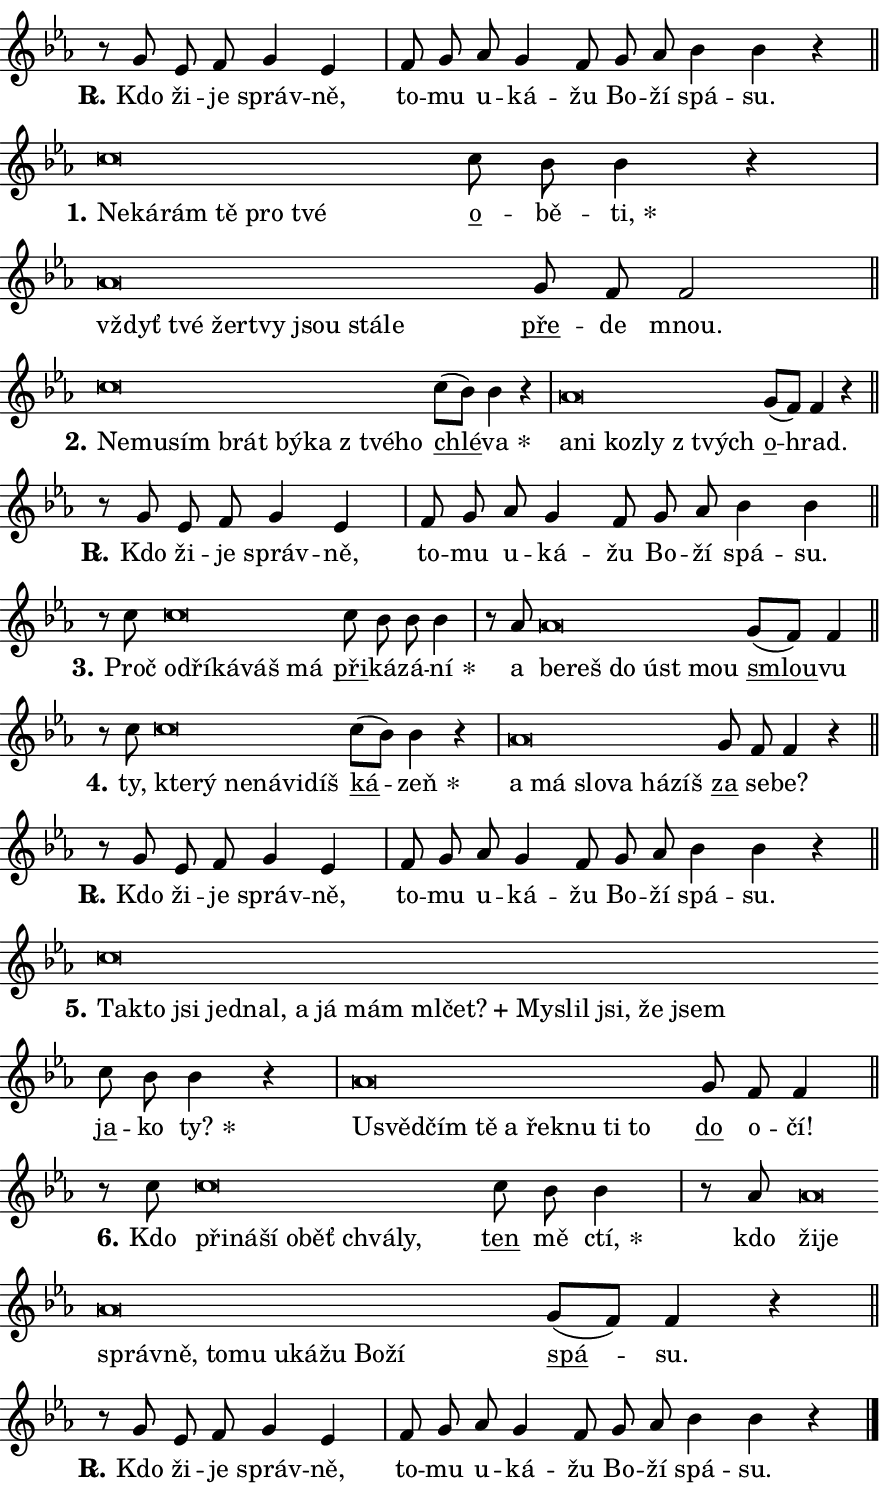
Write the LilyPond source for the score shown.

\version "2.24.0"
\header { tagline = "" }
\paper {
  indent = 0\cm
  top-margin = 0\cm
  right-margin = 0.13\cm % to fit lyric hyphens
  bottom-margin = 0\cm
  left-margin = 0\cm
  paper-width = 15\cm
  page-breaking = #ly:one-page-breaking
  system-system-spacing.basic-distance = #11
  score-system-spacing.basic-distance = #11
  ragged-last = ##f
}


%% Author: Thomas Morley
%% https://lists.gnu.org/archive/html/lilypond-user/2020-05/msg00002.html
#(define (line-position grob)
"Returns position of @var[grob} in current system:
   @code{'start}, if at first time-step
   @code{'end}, if at last time-step
   @code{'middle} otherwise
"
  (let* ((col (ly:item-get-column grob))
         (ln (ly:grob-object col 'left-neighbor))
         (rn (ly:grob-object col 'right-neighbor))
         (col-to-check-left (if (ly:grob? ln) ln col))
         (col-to-check-right (if (ly:grob? rn) rn col))
         (break-dir-left
           (and
             (ly:grob-property col-to-check-left 'non-musical #f)
             (ly:item-break-dir col-to-check-left)))
         (break-dir-right
           (and
             (ly:grob-property col-to-check-right 'non-musical #f)
             (ly:item-break-dir col-to-check-right))))
        (cond ((eqv? 1 break-dir-left) 'start)
              ((eqv? -1 break-dir-right) 'end)
              (else 'middle))))

#(define (tranparent-at-line-position vctor)
  (lambda (grob)
  "Relying on @code{line-position} select the relevant enry from @var{vctor}.
Used to determine transparency,"
    (case (line-position grob)
      ((end) (not (vector-ref vctor 0)))
      ((middle) (not (vector-ref vctor 1)))
      ((start) (not (vector-ref vctor 2))))))

noteHeadBreakVisibility =
#(define-music-function (break-visibility)(vector?)
"Makes @code{NoteHead}s transparent relying on @var{break-visibility}"
#{
  \override NoteHead.transparent =
    #(tranparent-at-line-position break-visibility)
#})

#(define delete-ledgers-for-transparent-note-heads
  (lambda (grob)
    "Reads whether a @code{NoteHead} is transparent.
If so this @code{NoteHead} is removed from @code{'note-heads} from
@var{grob}, which is supposed to be @code{LedgerLineSpanner}.
As a result ledgers are not printed for this @code{NoteHead}"
    (let* ((nhds-array (ly:grob-object grob 'note-heads))
           (nhds-list
             (if (ly:grob-array? nhds-array)
                 (ly:grob-array->list nhds-array)
                 '()))
           ;; Relies on the transparent-property being done before
           ;; Staff.LedgerLineSpanner.after-line-breaking is executed.
           ;; This is fragile ...
           (to-keep
             (remove
               (lambda (nhd)
                 (ly:grob-property nhd 'transparent #f))
               nhds-list)))
      ;; TODO find a better method to iterate over grob-arrays, similiar
      ;; to filter/remove etc for lists
      ;; For now rebuilt from scratch
      (set! (ly:grob-object grob 'note-heads)  '())
      (for-each
        (lambda (nhd)
          (ly:pointer-group-interface::add-grob grob 'note-heads nhd))
        to-keep))))

squashNotes = {
  \override NoteHead.X-extent = #'(-0.2 . 0.2)
  \override NoteHead.Y-extent = #'(-0.75 . 0)
  \override NoteHead.stencil =
    #(lambda (grob)
       (let ((pos (ly:grob-property grob 'staff-position)))
         (begin
           (if (< pos -7) (display "ERROR: Lower brevis then expected\n") (display ""))
           (if (<= pos -6) ly:text-interface::print ly:note-head::print))))
}
unSquashNotes = {
  \revert NoteHead.X-extent
  \revert NoteHead.Y-extent
  \revert NoteHead.stencil
}

hideNotes = \noteHeadBreakVisibility #begin-of-line-visible
unHideNotes = \noteHeadBreakVisibility #all-visible

% work-around for resetting accidentals
% https://lilypond.org/doc/v2.23/Documentation/notation/displaying-rhythms#unmetered-music
cadenzaMeasure = {
  \cadenzaOff
  \partial 1024 s1024
  \cadenzaOn
}

#(define-markup-command (accent layout props text) (markup?)
  "Underline accented syllable"
  (interpret-markup layout props
    #{\markup \override #'(offset . 4.3) \underline { #text }#}))

responsum = \markup \concat {
  "R" \hspace #-1.05 \path #0.1 #'((moveto 0 0.07) (lineto 0.9 0.8)) \hspace #0.05 "."
}

spaceSize = #0.6828661417322834 % exact space size for TeX Gyre Schola

\layout {
  \context {
    \Staff
    \remove "Time_signature_engraver"
    \override LedgerLineSpanner.after-line-breaking = #delete-ledgers-for-transparent-note-heads
  }
  \context {
    \Lyrics {
      \override LyricSpace.minimum-distance = \spaceSize
      \override LyricText.font-name = #"TeX Gyre Schola"
      \override LyricText.font-size = 1
      \override StanzaNumber.font-name = #"TeX Gyre Schola Bold"
      \override StanzaNumber.font-size = 1
    }
  }
  \context {
    \Score 
    \override NoteHead.text =
      #(lambda (grob) 
        (let ((pos (ly:grob-property grob 'staff-position)))
          #{\markup {
            \combine
              \halign #-0.55 \raise #(if (= pos -6) 0 0.5) \override #'(thickness . 2) \draw-line #'(3.2 . 0)
              \musicglyph "noteheads.sM1"
          }#}))
  }
}

% magnetic-lyrics.ily
%
%   written by
%     Jean Abou Samra <jean@abou-samra.fr>
%     Werner Lemberg <wl@gnu.org>
%
%   adapted by
%     Jiri Hon <jiri.hon@gmail.com>
%
% Version 2022-Apr-15

% https://www.mail-archive.com/lilypond-user@gnu.org/msg149350.html

#(define (Left_hyphen_pointer_engraver context)
   "Collect syllable-hyphen-syllable occurrences in lyrics and store
them in properties.  This engraver only looks to the left.  For
example, if the lyrics input is @code{foo -- bar}, it does the
following.

@itemize @bullet
@item
Set the @code{text} property of the @code{LyricHyphen} grob between
@q{foo} and @q{bar} to @code{foo}.

@item
Set the @code{left-hyphen} property of the @code{LyricText} grob with
text @q{foo} to the @code{LyricHyphen} grob between @q{foo} and
@q{bar}.
@end itemize

Use this auxiliary engraver in combination with the
@code{lyric-@/text::@/apply-@/magnetic-@/offset!} hook."
   (let ((hyphen #f)
         (text #f))
     (make-engraver
      (acknowledgers
       ((lyric-syllable-interface engraver grob source-engraver)
        (set! text grob)))
      (end-acknowledgers
       ((lyric-hyphen-interface engraver grob source-engraver)
        ;(when (not (grob::has-interface grob 'lyric-space-interface))
          (set! hyphen grob)));)
      ((stop-translation-timestep engraver)
       (when (and text hyphen)
         (ly:grob-set-object! text 'left-hyphen hyphen))
       (set! text #f)
       (set! hyphen #f)))))

#(define (lyric-text::apply-magnetic-offset! grob)
   "If the space between two syllables is less than the value in
property @code{LyricText@/.details@/.squash-threshold}, move the right
syllable to the left so that it gets concatenated with the left
syllable.

Use this function as a hook for
@code{LyricText@/.after-@/line-@/breaking} if the
@code{Left_@/hyphen_@/pointer_@/engraver} is active."
   (let ((hyphen (ly:grob-object grob 'left-hyphen #f)))
     (when hyphen
       (let ((left-text (ly:spanner-bound hyphen LEFT)))
         (when (grob::has-interface left-text 'lyric-syllable-interface)
           (let* ((common (ly:grob-common-refpoint grob left-text X))
                  (this-x-ext (ly:grob-extent grob common X))
                  (left-x-ext
                   (begin
                     ;; Trigger magnetism for left-text.
                     (ly:grob-property left-text 'after-line-breaking)
                     (ly:grob-extent left-text common X)))
                  ;; `delta` is the gap width between two syllables.
                  (delta (- (interval-start this-x-ext)
                            (interval-end left-x-ext)))
                  (details (ly:grob-property grob 'details))
                  (threshold (assoc-get 'squash-threshold details 0.2)))
             (when (< delta threshold)
               (let* (;; We have to manipulate the input text so that
                      ;; ligatures crossing syllable boundaries are not
                      ;; disabled.  For languages based on the Latin
                      ;; script this is essentially a beautification.
                      ;; However, for non-Western scripts it can be a
                      ;; necessity.
                      (lt (ly:grob-property left-text 'text))
                      (rt (ly:grob-property grob 'text))
                      (is-space (grob::has-interface hyphen 'lyric-space-interface))
                      (space (if is-space " " ""))
                      (extra-delta (if is-space spaceSize 0))
                      ;; Append new syllable.
                      (ltrt-space (if (and (string? lt) (string? rt))
                                (string-append lt space rt)
                                (make-concat-markup (list lt space rt))))
                      ;; Right-align `ltrt` to the right side.
                      (ltrt-space-markup (grob-interpret-markup
                               grob
                               (make-translate-markup
                                (cons (interval-length this-x-ext) 0)
                                (make-right-align-markup ltrt-space)))))
                 (begin
                   ;; Don't print `left-text`.
                   (ly:grob-set-property! left-text 'stencil #f)
                   ;; Set text and stencil (which holds all collected
                   ;; syllables so far) and shift it to the left.
                   (ly:grob-set-property! grob 'text ltrt-space)
                   (ly:grob-set-property! grob 'stencil ltrt-space-markup)
                   (ly:grob-translate-axis! grob (- (- delta extra-delta)) X))))))))))


#(define (lyric-hyphen::displace-bounds-first grob)
   ;; Make very sure this callback isn't triggered too early.
   (let ((left (ly:spanner-bound grob LEFT))
         (right (ly:spanner-bound grob RIGHT)))
     (ly:grob-property left 'after-line-breaking)
     (ly:grob-property right 'after-line-breaking)
     (ly:lyric-hyphen::print grob)))

squashThreshold = #0.4

\layout {
  \context {
    \Lyrics
    \consists #Left_hyphen_pointer_engraver
    \override LyricText.after-line-breaking =
      #lyric-text::apply-magnetic-offset!
    \override LyricHyphen.stencil = #lyric-hyphen::displace-bounds-first
    \override LyricText.details.squash-threshold = \squashThreshold
    \override LyricHyphen.minimum-distance = 0
    \override LyricHyphen.minimum-length = \squashThreshold
  }
}

squashText = \override LyricText.details.squash-threshold = 9999
unSquashText = \override LyricText.details.squash-threshold = \squashThreshold

leftText = \override LyricText.self-alignment-X = #LEFT
unLeftText = \revert LyricText.self-alignment-X

starOffset = #(lambda (grob) 
                (let ((x_offset (ly:self-alignment-interface::aligned-on-x-parent grob)))
                  (if (= x_offset 0) 0 (+ x_offset 1.2))))

star = #(define-music-function (syllable)(string?)
"Append star separator at the end of a syllable"
#{
  \once \override LyricText.X-offset = #starOffset
  \lyricmode { \markup {
    #syllable
    \override #'((font-name . "TeX Gyre Schola Bold")) \hspace #0.2 \lower #0.65 \larger "*"
  } }
#})

starAccent = #(define-music-function (syllable)(string?)
"Append star separator at the end of a syllable and make accent"
#{
  \once \override LyricText.X-offset = #starOffset
  \lyricmode { \markup {
    \accent #syllable
    \override #'((font-name . "TeX Gyre Schola Bold")) \hspace #0.2 \lower #0.65 \larger "*"
  } }
#})

breath = #(define-music-function (syllable)(string?)
"Append breathing indicator at the end of a syllable"
#{
  \lyricmode { \markup { #syllable "+" } }
#})

optionalBreath = #(define-music-function (syllable)(string?)
"Append optional breathing indicator at the end of a syllable"
#{
  \lyricmode { \markup { #syllable "(+)" } }
#})


\score {
    <<
        \new Voice = "melody" { \cadenzaOn \key es \major \relative { r8 g' es f g4 es \cadenzaMeasure \bar "|" f8 g \bar "" as g4 f8 \bar "" g as \bar "" bes4 bes r \cadenzaMeasure \bar "||" \break } }
        \new Lyrics \lyricsto "melody" { \lyricmode { \set stanza = \responsum
Kdo ži -- je správ -- ně, to -- mu u -- ká -- žu Bo -- ží spá -- su. } }
    >>
    \layout {}
}

\score {
    <<
        \new Voice = "melody" { \cadenzaOn \key es \major \relative { \squashNotes c''\breve*1/16 \hideNotes \breve*1/16 \bar "" \breve*1/16 \bar "" \breve*1/16 \bar "" \breve*1/16 \breve*1/16 \bar "" \unHideNotes \unSquashNotes \bar "" c8 bes bes4 r \cadenzaMeasure \bar "|" \squashNotes as\breve*1/16 \hideNotes \breve*1/16 \bar "" \breve*1/16 \bar "" \breve*1/16 \bar "" \breve*1/16 \bar "" \breve*1/16 \breve*1/16 \bar "" \unHideNotes \unSquashNotes \bar "" g8 f f2 \cadenzaMeasure \bar "||" \break } }
        \new Lyrics \lyricsto "melody" { \lyricmode { \set stanza = "1."
\leftText Ne -- \squashText ká -- rám tě pro tvé \unLeftText \unSquashText \markup \accent o -- bě -- \star ti, \leftText vždyť \squashText tvé žer -- tvy jsou stá -- le \unLeftText \unSquashText \markup \accent pře -- de mnou. } }
    >>
    \layout {}
}

\score {
    <<
        \new Voice = "melody" { \cadenzaOn \key es \major \relative { \squashNotes c''\breve*1/16 \hideNotes \breve*1/16 \bar "" \breve*1/16 \bar "" \breve*1/16 \bar "" \breve*1/16 \bar "" \breve*1/16 \bar "" \breve*1/16 \breve*1/16 \bar "" \unHideNotes \unSquashNotes \bar "" c8[( bes)] bes4 r \cadenzaMeasure \bar "|" \squashNotes as\breve*1/16 \hideNotes \breve*1/16 \bar "" \breve*1/16 \bar "" \breve*1/16 \breve*1/16 \bar "" \unHideNotes \unSquashNotes \bar "" g8[( f)] f4 r \cadenzaMeasure \bar "||" \break } }
        \new Lyrics \lyricsto "melody" { \lyricmode { \set stanza = "2."
\leftText Ne -- \squashText mu -- sím brát bý -- ka "z tvé" -- ho \unLeftText \unSquashText \markup \accent chlé -- \star va \leftText a -- \squashText ni koz -- ly "z tvých" \unLeftText \unSquashText \markup \accent o -- hrad. } }
    >>
    \layout {}
}

\score {
    <<
        \new Voice = "melody" { \cadenzaOn \key es \major \relative { r8 g' es f g4 es \cadenzaMeasure \bar "|" f8 g \bar "" as g4 f8 \bar "" g as \bar "" bes4 bes \cadenzaMeasure \bar "||" \break } }
        \new Lyrics \lyricsto "melody" { \lyricmode { \set stanza = \responsum
Kdo ži -- je správ -- ně, to -- mu u -- ká -- žu Bo -- ží spá -- su. } }
    >>
    \layout {}
}

\score {
    <<
        \new Voice = "melody" { \cadenzaOn \key es \major \relative { r8 c'' \squashNotes c\breve*1/16 \hideNotes \breve*1/16 \bar "" \breve*1/16 \bar "" \breve*1/16 \breve*1/16 \bar "" \unHideNotes \unSquashNotes \bar "" c8 bes bes bes4 \cadenzaMeasure \bar "|" r8 as \squashNotes as\breve*1/16 \hideNotes \breve*1/16 \bar "" \breve*1/16 \bar "" \breve*1/16 \breve*1/16 \bar "" \unHideNotes \unSquashNotes \bar "" g8[( f)] f4 \cadenzaMeasure \bar "||" \break } }
        \new Lyrics \lyricsto "melody" { \lyricmode { \set stanza = "3."
Proč \leftText od -- \squashText ří -- ká -- váš má \unLeftText \unSquashText \markup \accent při -- ká -- zá -- \star ní a \leftText be -- \squashText reš do úst mou \unLeftText \unSquashText \markup \accent smlou -- vu } }
    >>
    \layout {}
}

\score {
    <<
        \new Voice = "melody" { \cadenzaOn \key es \major \relative { r8 c'' \squashNotes c\breve*1/16 \hideNotes \breve*1/16 \bar "" \breve*1/16 \bar "" \breve*1/16 \bar "" \breve*1/16 \breve*1/16 \bar "" \unHideNotes \unSquashNotes \bar "" c8[( bes)] bes4 r \cadenzaMeasure \bar "|" \squashNotes as\breve*1/16 \hideNotes \breve*1/16 \bar "" \breve*1/16 \bar "" \breve*1/16 \bar "" \breve*1/16 \breve*1/16 \bar "" \unHideNotes \unSquashNotes \bar "" g8 f f4 r \cadenzaMeasure \bar "||" \break } }
        \new Lyrics \lyricsto "melody" { \lyricmode { \set stanza = "4."
ty, \leftText kte -- \squashText rý ne -- ná -- vi -- díš \unLeftText \unSquashText \markup \accent ká -- \star zeň \leftText a \squashText má slo -- va há -- zíš \unLeftText \unSquashText \markup \accent za se -- be? } }
    >>
    \layout {}
}

\score {
    <<
        \new Voice = "melody" { \cadenzaOn \key es \major \relative { r8 g' es f g4 es \cadenzaMeasure \bar "|" f8 g \bar "" as g4 f8 \bar "" g as \bar "" bes4 bes r \cadenzaMeasure \bar "||" \break } }
        \new Lyrics \lyricsto "melody" { \lyricmode { \set stanza = \responsum
Kdo ži -- je správ -- ně, to -- mu u -- ká -- žu Bo -- ží spá -- su. } }
    >>
    \layout {}
}

\score {
    <<
        \new Voice = "melody" { \cadenzaOn \key es \major \relative { \squashNotes c''\breve*1/16 \hideNotes \breve*1/16 \bar "" \breve*1/16 \bar "" \breve*1/16 \bar "" \breve*1/16 \bar "" \breve*1/16 \bar "" \breve*1/16 \bar "" \breve*1/16 \bar "" \breve*1/16 \bar "" \breve*1/16 \bar "" \breve*1/16 \bar "" \breve*1/16 \bar "" \breve*1/16 \bar "" \breve*1/16 \breve*1/16 \bar "" \unHideNotes \unSquashNotes \bar "" c8 bes bes4 r \cadenzaMeasure \bar "|" \squashNotes as\breve*1/16 \hideNotes \breve*1/16 \bar "" \breve*1/16 \bar "" \breve*1/16 \bar "" \breve*1/16 \bar "" \breve*1/16 \bar "" \breve*1/16 \bar "" \breve*1/16 \breve*1/16 \bar "" \unHideNotes \unSquashNotes \bar "" g8 f f4 \cadenzaMeasure \bar "||" \break } }
        \new Lyrics \lyricsto "melody" { \lyricmode { \set stanza = "5."
\leftText Tak -- \squashText to jsi jed -- nal, a já mám ml -- \breath "čet?" My -- slil jsi, že jsem \unLeftText \unSquashText \markup \accent ja -- ko \star ty? \leftText U -- \squashText svěd -- čím tě a řek -- nu ti to \unLeftText \unSquashText \markup \accent do o -- čí! } }
    >>
    \layout {}
}

\score {
    <<
        \new Voice = "melody" { \cadenzaOn \key es \major \relative { r8 c'' \squashNotes c\breve*1/16 \hideNotes \breve*1/16 \bar "" \breve*1/16 \bar "" \breve*1/16 \bar "" \breve*1/16 \bar "" \breve*1/16 \breve*1/16 \bar "" \unHideNotes \unSquashNotes \bar "" c8 bes bes4 \cadenzaMeasure \bar "|" r8 as \squashNotes as\breve*1/16 \hideNotes \breve*1/16 \bar "" \breve*1/16 \bar "" \breve*1/16 \bar "" \breve*1/16 \bar "" \breve*1/16 \bar "" \breve*1/16 \bar "" \breve*1/16 \bar "" \breve*1/16 \bar "" \breve*1/16 \breve*1/16 \bar "" \unHideNotes \unSquashNotes \bar "" g8[( f)] f4 r \cadenzaMeasure \bar "||" \break } }
        \new Lyrics \lyricsto "melody" { \lyricmode { \set stanza = "6."
Kdo \leftText při -- \squashText ná -- ší o -- běť chvá -- ly, \unLeftText \unSquashText \markup \accent ten mě \star ctí, kdo \leftText ži -- \squashText je správ -- ně, to -- mu u -- ká -- žu Bo -- ží \unLeftText \unSquashText \markup \accent spá -- su. } }
    >>
    \layout {}
}

\score {
    <<
        \new Voice = "melody" { \cadenzaOn \key es \major \relative { r8 g' es f g4 es \cadenzaMeasure \bar "|" f8 g \bar "" as g4 f8 \bar "" g as \bar "" bes4 bes r \cadenzaMeasure \bar "||" \break } \bar "|." }
        \new Lyrics \lyricsto "melody" { \lyricmode { \set stanza = \responsum
Kdo ži -- je správ -- ně, to -- mu u -- ká -- žu Bo -- ží spá -- su. } }
    >>
    \layout {}
}
